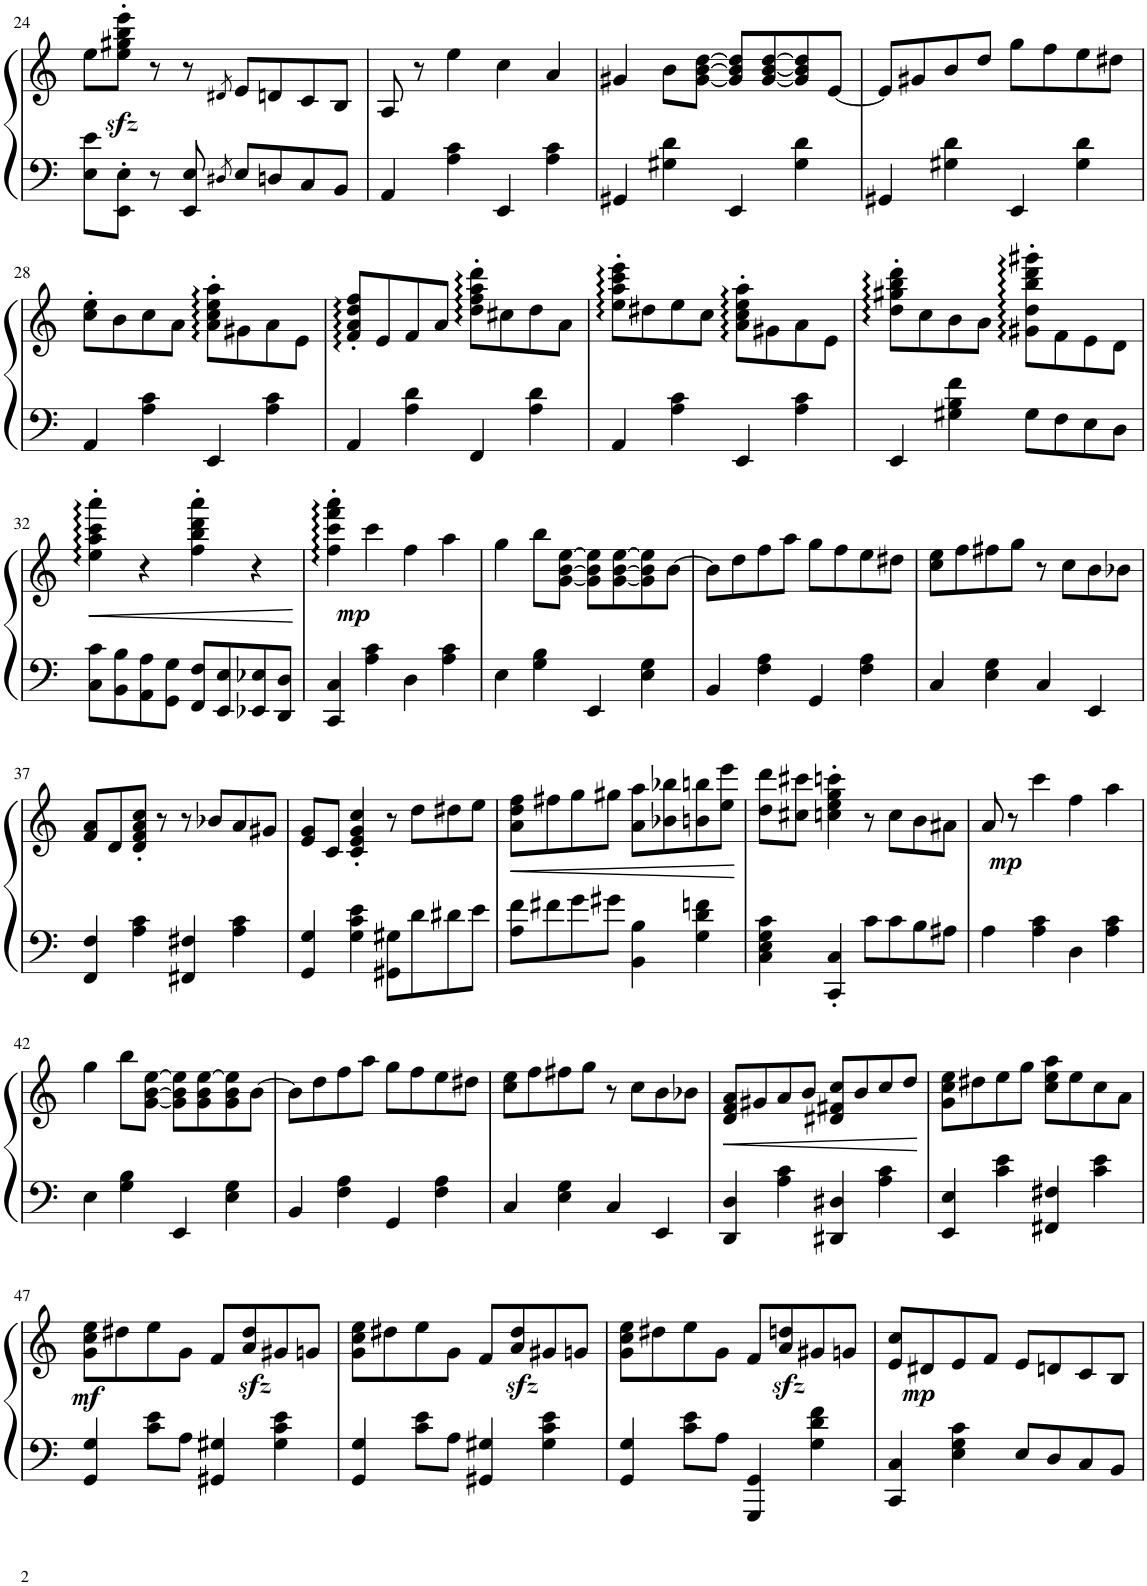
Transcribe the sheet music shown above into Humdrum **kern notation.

**kern	**kern	**dynam
*part1	*part1	*part1
*staff2	*staff1	*staff1/2
*I"피아노	*	*
!!LO:PB:g=z
*clefF4	*clefG2	*
*k[]	*k[]	*
*M4/4	*M4/4	*
=24	=24	=24
8E\ 8e\L	8ee\L	.
8EE\' 8E\'J	8ee\zz<' 8gg#X\zz<' 8bb\zz<' 8eee\zz<'J	.
8r	8r	.
8EE/ 8E/	8r	.
8qD#X/	8qd#X/	.
8E/L	8e/L	.
8Dn/	8dn/	.
8C/	8c/	.
8BB/J	8B/J	.
=25	=25	=25
4AA/	8A/	.
.	8r	.
4A\ 4c\	4ee\	.
4EE/	4cc\	.
4A\ 4c\	4a/	.
=26	=26	=26
4GG#X/	4g#X/	.
4G#X\ 4d\	8b\L	.
.	[8g#\ [8b\ [8dd\J	.
4EE/	8g#/] 8b/] 8dd/]L	.
.	[8g#/ [8b/ [8dd/	.
4G#\ 4d\	8g#/] 8b/] 8dd/]	.
.	[8e/J	.
=27	=27	=27
4GG#X/	8e/L]	.
.	8g#X/	.
4G#X\ 4d\	8b/	.
.	8dd/J	.
4EE/	8gg\L	.
.	8ff\	.
4G#\ 4d\	8ee\	.
.	8dd#X\J	.
!!LO:LB:g=z
=28	=28	=28
4AA/	8cc\' 8ee\'L	.
.	8b\	.
4A\ 4c\	8cc\	.
.	8a\J	.
4EE/	8a\::' 8cc\::' 8ee\::' 8aa\::'L	.
.	8g#X\	.
4A\ 4c\	8a\	.
.	8e\J	.
=29	=29	=29
4AA/	8f/::' 8a/::' 8dd/::' 8ff/::'L	.
.	8e/	.
4A\ 4d\	8f/	.
.	8a/J	.
4FF/	8dd\::' 8ff\::' 8aa\::' 8ddd\::'L	.
.	8cc#X\	.
4A\ 4d\	8dd\	.
.	8a\J	.
=30	=30	=30
4AA/	8ee\::' 8aa\::' 8ccc\::' 8eee\::'L	.
.	8dd#X\	.
4A\ 4c\	8ee\	.
.	8cc\J	.
4EE/	8a\::' 8cc\::' 8ee\::' 8aa\::'L	.
.	8g#X\	.
4A\ 4c\	8a\	.
.	8e\J	.
=31	=31	=31
4EE/	8dd\::' 8gg#X\::' 8bb\::' 8ddd\::'L	.
.	8cc\	.
4G#X\ 4B\ 4f\	8b\	.
.	8b\J	.
8G#\L	8g#X\::' 8dd\::' 8bb\::' 8ddd\::' 8ggg#X\::'L	.
8F\	8f\	.
8E\	8e\	.
8D\J	8d\J	.
!!LO:LB:g=z
=32	=32	=32
!	!	!LO:HP:b
8C\ 8c\L	4ee\::' 4aa\::' 4ccc\::' 4aaa\::'	<
8BB\ 8B\	.	.
8AA\ 8A\	4r	.
8GG\ 8G\J	.	.
8FF/ 8F/L	4ff\' 4bb\' 4ddd\' 4aaa\'	.
8EE/ 8E/	.	.
8EE-X/ 8E-X/	4r	.
8DD/ 8D/J	.	.
.	.	[
=33	=33	=33
4CC/ 4C/	4ff\::' 4ccc\::' 4fff\::' 4aaa\::'	.
!	!	!LO:DY:b
4A\ 4c\	4ccc\	mp
4D\	4ff\	.
4A\ 4c\	4aa\	.
=34	=34	=34
4E\	4gg\	.
4G\ 4B\	8bb\L	.
.	[8g\ [8b\ [8ee\J	.
4EE/	8g\] 8b\] 8ee\]L	.
.	[8g\ [8b\ [8ee\	.
4E\ 4G\	8g\] 8b\] 8ee\]	.
.	[8b\J	.
=35	=35	=35
4BB/	8b\L]	.
.	8dd\	.
4F\ 4A\	8ff\	.
.	8aa\J	.
4GG/	8gg\L	.
.	8ff\	.
4F\ 4A\	8ee\	.
.	8dd#X\J	.
=36	=36	=36
4C/	8cc\ 8ee\L	.
.	8ff\	.
4E\ 4G\	8ff#X\	.
.	8gg\J	.
4C/	8r	.
.	8cc\L	.
4EE/	8b\	.
.	8b-X\J	.
!!LO:LB:g=z
=37	=37	=37
4FF/ 4F/	8f/ 8a/L	.
.	8d/	.
4A\ 4c\	8d/' 8f/' 8a/' 8cc/'J	.
.	8r	.
4FF#X/ 4F#X/	8r	.
.	8b-X/L	.
4A\ 4c\	8a/	.
.	8g#X/J	.
=38	=38	=38
4GG/ 4G/	8e/ 8g/L	.
.	8c/J	.
4G\ 4c\ 4e\	4c/' 4e/' 4g/' 4cc/'	.
8GG#X\ 8G#X\L	8r	.
8d\	8dd\L	.
8d#X\	8dd#X\	.
8e\J	8ee\J	.
=39	=39	=39
!	!	!LO:HP:b
8A\ 8f\L	8a\ 8dd\ 8ff\L	<
8f#X\	8ff#X\	.
8g\	8gg\	.
8g#X\J	8gg#X\J	.
4BB\ 4B\	8a\ 8aa\L	.
.	8b-X\ 8bb-X\	.
4G\ 4d\ 4fn\	8bn\ 8bbn\	.
.	8ee\ 8eee\J	.
.	.	[
=40	=40	=40
4C\ 4E\ 4G\ 4c\	8dd\ 8ddd\L	.
.	8cc#X\ 8ccc#X\J	.
4CC/' 4C/'	4ccn\' 4ee\' 4gg\' 4cccn\'	.
8c\L	8r	.
8c\	8cc\L	.
8B\	8b\	.
8A#X\J	8a#X\J	.
=41	=41	=41
4A\	8a/	.
!	!	!LO:DY:b
.	8r	mp
4A\ 4c\	4ccc\	.
4D\	4ff\	.
4A\ 4c\	4aa\	.
!!LO:LB:g=z
=42	=42	=42
4E\	4gg\	.
4G\ 4B\	8bb\L	.
.	[8g\ [8b\ [8ee\J	.
4EE/	8g\] 8b\] 8ee\]L	.
.	8g\ 8b\ [8ee\	.
4E\ 4G\	8g\ 8b\ 8ee\]	.
.	[8b\J	.
=43	=43	=43
4BB/	8b\L]	.
.	8dd\	.
4F\ 4A\	8ff\	.
.	8aa\J	.
4GG/	8gg\L	.
.	8ff\	.
4F\ 4A\	8ee\	.
.	8dd#X\J	.
=44	=44	=44
4C/	8cc\ 8ee\L	.
.	8ff\	.
4E\ 4G\	8ff#X\	.
.	8gg\J	.
4C/	8r	.
.	8cc\L	.
4EE/	8b\	.
.	8b-X\J	.
=45	=45	=45
!	!	!LO:HP:b
4DD/ 4D/	8d/ 8f/ 8a/L	<
.	8g#X/	.
4A\ 4c\	8a/	.
.	8b/J	.
4DD#X/ 4D#X/	8d#X/ 8f#X/ 8cc/L	.
.	8b/	.
4A\ 4c\	8cc/	.
.	8dd/J	.
.	.	[
=46	=46	=46
4EE/ 4E/	8g\ 8cc\ 8ee\L	.
.	8dd#X\	.
4c\ 4e\	8ee\	.
.	8gg\J	.
4FF#X/ 4F#X/	8cc\ 8ee\ 8aa\L	.
.	8ee\	.
4c\ 4e\	8cc\	.
.	8a\J	.
!!LO:LB:g=z
=47	=47	=47
!	!	!LO:DY:b
4GG/ 4G/	8g\ 8cc\ 8ee\L	mf
.	8dd#X\	.
8c\ 8e\L	8ee\	.
8A\J	8g\J	.
4GG#X/ 4G#X/	8f/L	.
.	8a/zz< 8dd#/zz<	.
4G#\ 4c\ 4e\	8g#X/	.
.	8gn/J	.
=48	=48	=48
4GG/ 4G/	8g\ 8cc\ 8ee\L	.
.	8dd#X\	.
8c\ 8e\L	8ee\	.
8A\J	8g\J	.
4GG#X/ 4G#X/	8f/L	.
.	8a/zz< 8dd#/zz<	.
4G#\ 4c\ 4e\	8g#X/	.
.	8gn/J	.
=49	=49	=49
4GG/ 4G/	8g\ 8cc\ 8ee\L	.
.	8dd#X\	.
8c\ 8e\L	8ee\	.
8A\J	8g\J	.
4GGG/ 4GG/	8f/L	.
.	8a/zz< 8ddn/zz<	.
4G\ 4d\ 4f\	8g#X/	.
.	8gn/J	.
=50	=50	=50
4CC/ 4C/	8e/ 8cc/L	.
!	!	!LO:DY:b
.	8d#X/	mp
4E\ 4G\ 4c\	8e/	.
.	8f/J	.
8E/L	8e/L	.
8D/	8dn/	.
8C/	8c/	.
8BB/J	8B/J	.
=	=	=
*-	*-	*-
